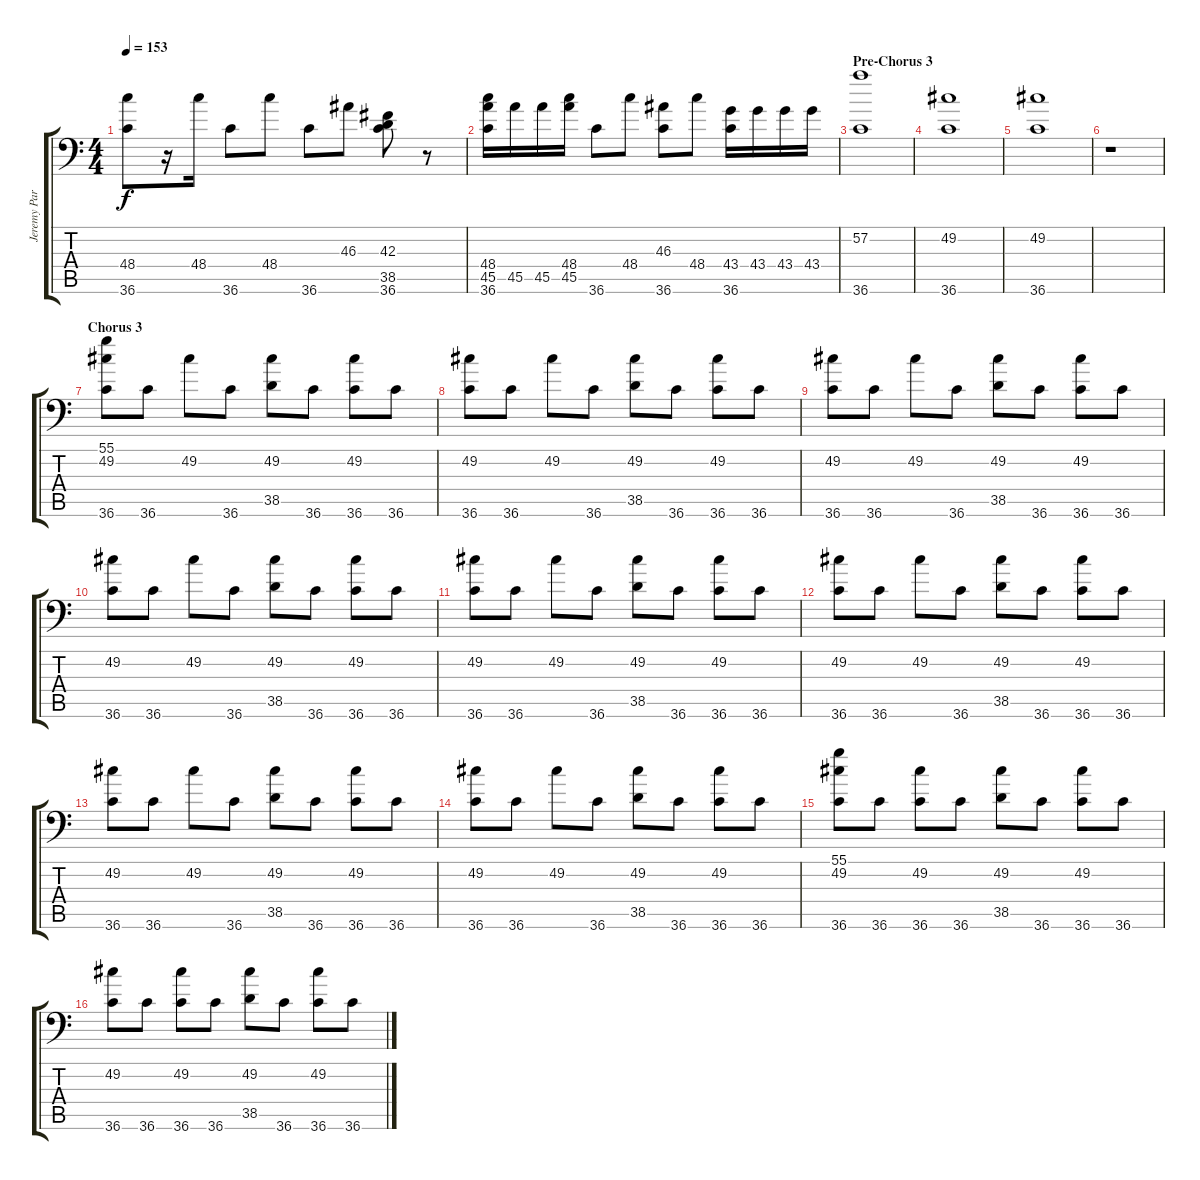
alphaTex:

\track ("Jeremy Park" "Jeremy Par") {instrument acousticgrandpiano}
\staff {score tabs}
\tuning (C-1 C-1 C-1 C-1 C-1 C-1) {hide}
\ts (4 4)
\tempo 153
\clef f4
\ks c
(48.4 36.6).8{dy f} r.16 48.4.16 36.6.8 48.4.8 36.6.8 46.3.8 (42.3 38.5 36.6).8 r.8 |
(48.4 45.5 36.6).16 45.5.16 45.5.16 (48.4 45.5).16 36.6.8 48.4.8 (46.3 36.6).8 48.4.8 (43.4 36.6).16 43.4.16 43.4.16 43.4.16 |
\section ("" "Pre-Chorus 3")
(57.2 36.6).1 |
(49.2 36.6).1 |
(49.2 36.6).1 |
r.1 |
\section ("" "Chorus 3")
(55.1 49.2 36.6).8 36.6.8 49.2.8 36.6.8 (49.2 38.5).8 36.6.8 (49.2 36.6).8 36.6.8 |
(49.2 36.6).8 36.6.8 49.2.8 36.6.8 (49.2 38.5).8 36.6.8 (49.2 36.6).8 36.6.8 |
(49.2 36.6).8 36.6.8 49.2.8 36.6.8 (49.2 38.5).8 36.6.8 (49.2 36.6).8 36.6.8 |
(49.2 36.6).8 36.6.8 49.2.8 36.6.8 (49.2 38.5).8 36.6.8 (49.2 36.6).8 36.6.8 |
(49.2 36.6).8 36.6.8 49.2.8 36.6.8 (49.2 38.5).8 36.6.8 (49.2 36.6).8 36.6.8 |
(49.2 36.6).8 36.6.8 49.2.8 36.6.8 (49.2 38.5).8 36.6.8 (49.2 36.6).8 36.6.8 |
(49.2 36.6).8 36.6.8 49.2.8 36.6.8 (49.2 38.5).8 36.6.8 (49.2 36.6).8 36.6.8 |
(49.2 36.6).8 36.6.8 49.2.8 36.6.8 (49.2 38.5).8 36.6.8 (49.2 36.6).8 36.6.8 |
(55.1 49.2 36.6).8 36.6.8 (49.2 36.6).8 36.6.8 (49.2 38.5).8 36.6.8 (49.2 36.6).8 36.6.8 |
(49.2 36.6).8 36.6.8 (49.2 36.6).8 36.6.8 (49.2 38.5).8 36.6.8 (49.2 36.6).8 36.6.8
